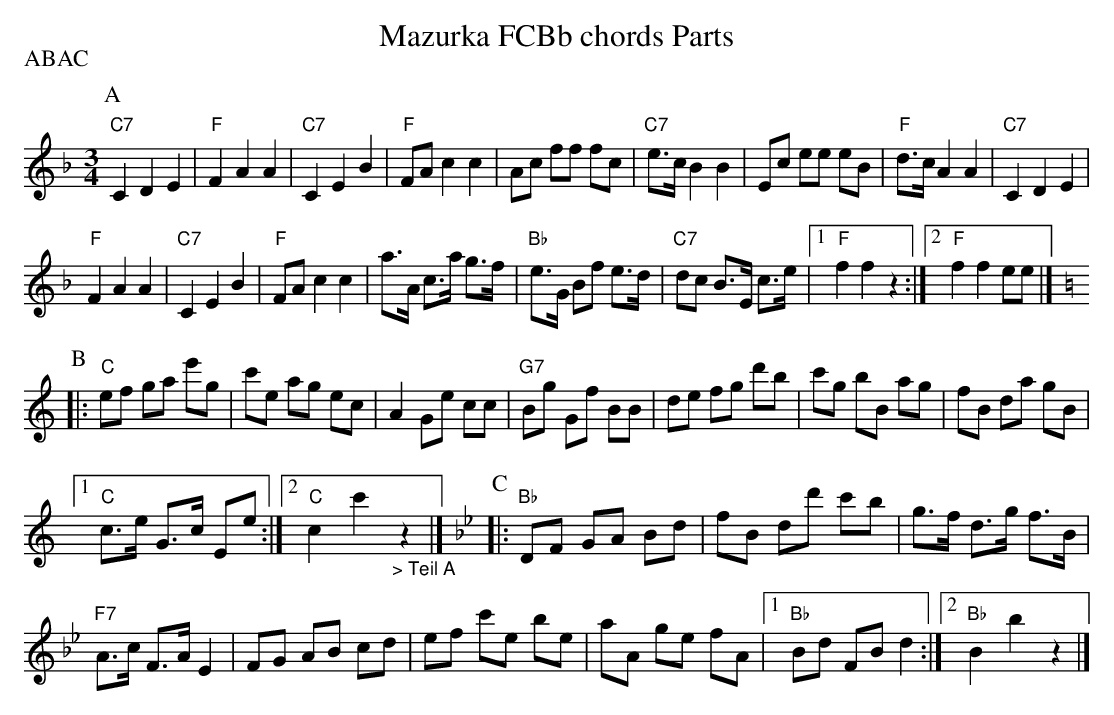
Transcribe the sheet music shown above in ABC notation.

X:1
T: Mazurka FCBb chords Parts
P:ABAC
M:3/4
L:1/8
K:F %%MIDI gchordon
[P:A] "C7"C2D2E2 | "F"F2A2A2 | "C7"C2E2B2 | "F"FA c2c2 | Ac ff fc | "C7"e>c B2B2 | Ec ee eB | "F"d>c A2A2 | "C7"C2D2E2 |
"F"F2A2A2 | "C7"C2E2B2 | "F"FA c2c2 | a>A c>a g>f | "Bb"e>G Bf e>d | "C7"dc B>E c>e |1 "F"f2f2z2 :|2 "F"f2f2ee |] [K:C]
[P:B] |: "C"ef ga e'g | c'e ag ec | A2Ge cc | "G7"Bg Gf BB | de fg d'b | c'g bB ag | fB da gB |1
"C"c>e G>c Ee :|2 "C"c2c'2"_> Teil A"z2 |] [K:Bb] [P:C] |: "Bb"DF GA Bd | fB dd' c'b | g>f d>g f>B |
"F7"A>c F>A E2 | FG AB cd | ef c'e be | aA ge fA |1 "Bb"Bd FB d2 :|2 "Bb"B2b2 z2 |]
